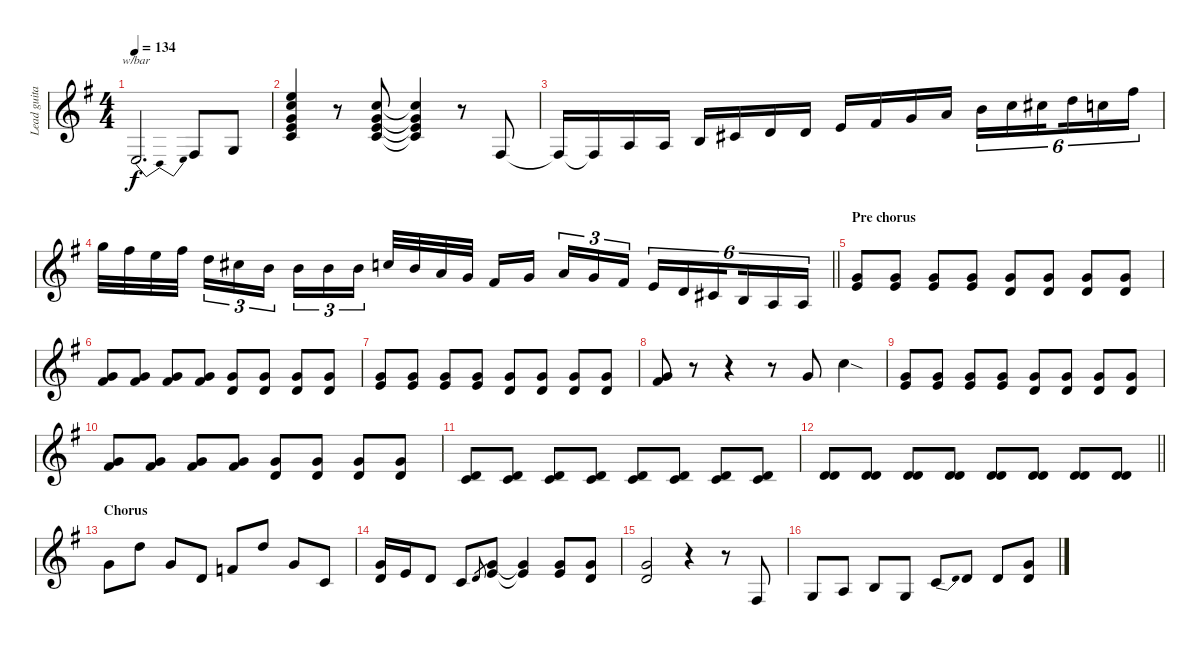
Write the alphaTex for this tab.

\track ("Lead guitar" "Lead guita") {instrument distortionguitar}
\staff {score}
\tuning (E4 B3 G3 D3 A2 E2) {hide}
\ts (4 4)
\tempo 134
\clef g2
\ks g
0.6.2{d tbe (dip default 0 0 30 -4 60 0) dy f} 2.6.8 3.6.8 |
(0.1 1.2 0.3 2.4 3.5).4 r.8 (1.2 0.3 2.4 3.5).8 (1.2{t} 0.3{t} 2.4{t} 3.5{t}).4 r.8 2.6.8 |
2.6{t}.16 2.6{t}.16 0.5.16 0.5.16 2.5.16 4.5.16 0.4.16 0.4.16 2.4.16 4.4.16 0.3.16 2.3.16 0.2.16{tu (6 4)} 1.2.16{tu (6 4)} 2.2.16{tu (6 4) beam splitsecondary} 3.2.16{tu (6 4)} 1.2.16{tu (6 4)} 2.1.16{tu (6 4)} |
\barLineRight lightlight
3.1.32 2.1.32 0.1.32 2.1.32{beam splitsecondary} 3.2.16{tu (3 2)} 2.2.16{tu (3 2)} 0.2.16{tu (3 2)} 0.2.16{tu (3 2)} 0.2.16{tu (3 2)} 0.2.16{tu (3 2) beam splitsecondary} 1.2.32 0.2.32 2.3.32 0.3.32 4.4.16 0.3.16{beam splitsecondary} 2.3.16{tu (3 2)} 0.3.16{tu (3 2)} 4.4.16{tu (3 2)} 2.4.16{tu (6 4)} 0.4.16{tu (6 4)} 4.5.16{tu (6 4) beam splitsecondary} 2.5.16{tu (6 4)} 0.5.16{tu (6 4)} 0.5.16{tu (6 4)} |
\section ("" "Pre chorus")
(0.3 2.4).8 (0.3 2.4).8 (0.3 2.4).8 (0.3 2.4).8 (0.3 0.4).8 (0.3 0.4).8 (0.3 0.4).8 (0.3 0.4).8 |
(0.3 4.4).8 (0.3 4.4).8 (0.3 4.4).8 (0.3 4.4).8 (0.3 0.4).8 (0.3 0.4).8 (0.3 0.4).8 (0.3 0.4).8 |
(0.3 2.4).8 (0.3 2.4).8 (0.3 2.4).8 (0.3 2.4).8 (0.3 0.4).8 (0.3 0.4).8 (0.3 0.4).8 (0.3 0.4).8 |
(0.3 4.4).8 r.8 r.4 r.8 0.3{pm}.8 10.4{sod}.4 |
(0.3 2.4).8 (0.3 2.4).8 (0.3 2.4).8 (0.3 2.4).8 (0.3 0.4).8 (0.3 0.4).8 (0.3 0.4).8 (0.3 0.4).8 |
(0.3 4.4).8 (0.3 4.4).8 (0.3 4.4).8 (0.3 4.4).8 (0.3 0.4).8 (0.3 0.4).8 (0.3 0.4).8 (0.3 0.4).8 |
(0.4 3.5).8 (0.4 3.5).8 (0.4 3.5).8 (0.4 3.5).8 (0.4 3.5).8 (0.4 3.5).8 (0.4 3.5).8 (0.4 3.5).8 |
\barLineRight lightlight
(0.4 5.5).8 (0.4 5.5).8 (0.4 5.5).8 (0.4 5.5).8 (0.4 5.5).8 (0.4 5.5).8 (0.4 5.5).8 (0.4 5.5).8 |
\section ("" "Chorus")
5.4.8 3.2.8 0.3.8 0.4.8 3.4.8 3.2.8 0.3.8 3.5.8 |
(0.3 0.4).16 2.4.16 0.4.8 3.5.8 0.4.8{gr} (0.3 2.4).8 (0.3{t} 2.4{t}).4 (0.3 2.4).8 (0.3 0.4).8 |
(0.3 0.4).2 r.4 r.8 2.6.8 |
3.6.8 0.5.8 2.5.8 3.6.8 3.5{be (bend 0 0 60 4)}.8 0.4.8 0.4.8 (0.3 0.4).8
